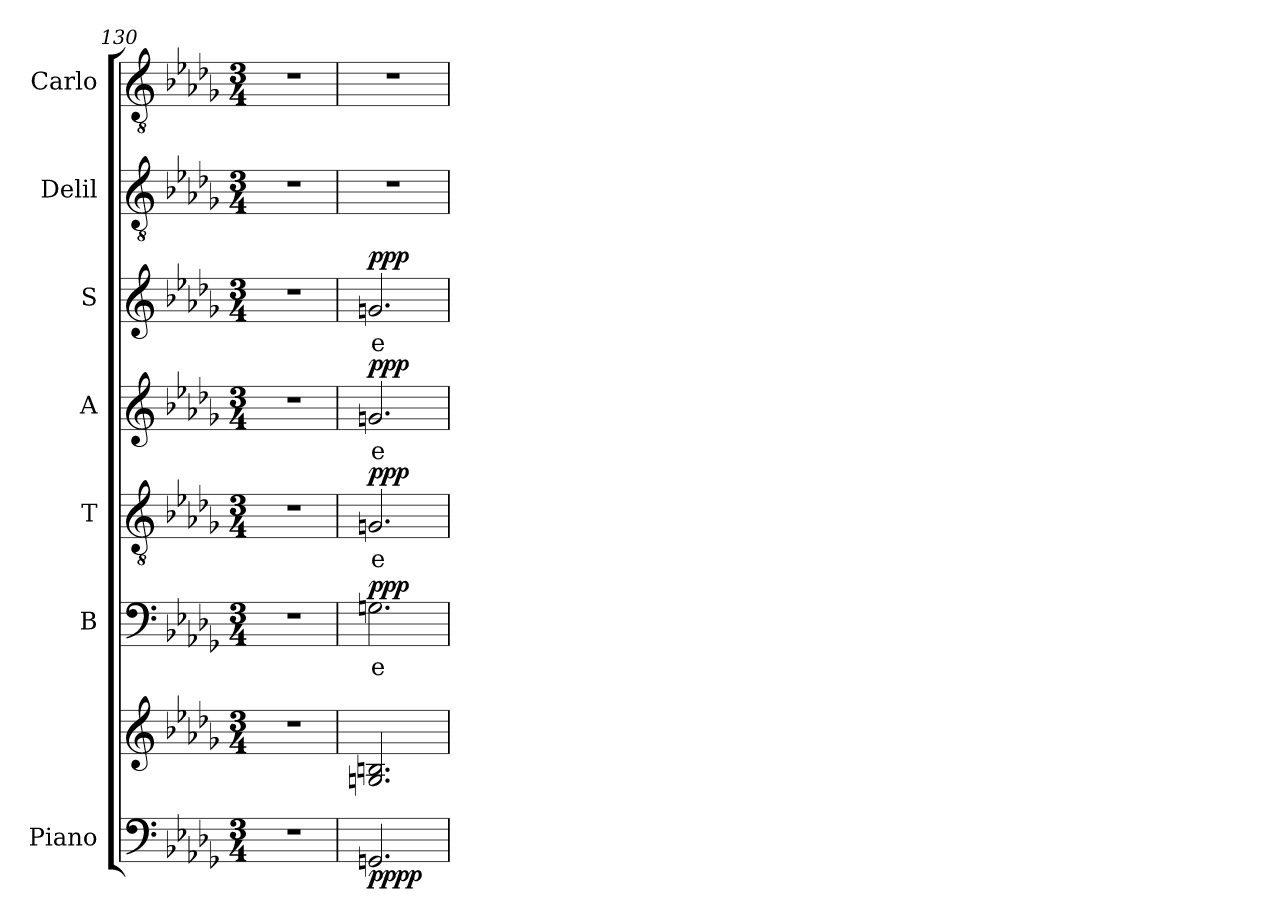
**kern	**kern	**dynam	**kern	**text	**dynam	**kern	**text	**dynam	**kern	**text	**dynam	**kern	**text	**dynam	**kern	**kern
*part7	*part7	*part7	*part6	*part6	*part6	*part5	*part5	*part5	*part4	*part4	*part4	*part3	*part3	*part3	*part2	*part1
*staff8	*staff7	*staff7/8	*staff6	*staff6	*staff6	*staff5	*staff5	*staff5	*staff4	*staff4	*staff4	*staff3	*staff3	*staff3	*staff2	*staff1
*I"Piano	*	*	*I"B	*	*	*I"T	*	*	*I"A	*	*	*I"S	*	*	*I"Delil	*I"Carlo
*I'Pno	*	*	*I'B	*	*	*I'T	*	*	*I'A	*	*	*I'S	*	*	*	*
*clefF4	*clefG2	*	*clefF4	*	*	*clefGv2	*	*	*clefG2	*	*	*clefG2	*	*	*clefGv2	*clefGv2
*k[b-e-a-d-g-]	*k[b-e-a-d-g-]	*	*k[b-e-a-d-g-]	*	*	*k[b-e-a-d-g-]	*	*	*k[b-e-a-d-g-]	*	*	*k[b-e-a-d-g-]	*	*	*k[b-e-a-d-g-]	*k[b-e-a-d-g-]
*M3/4	*M3/4	*	*M3/4	*	*	*M3/4	*	*	*M3/4	*	*	*M3/4	*	*	*M3/4	*M3/4
=130	=130	=130	=130	=130	=130	=130	=130	=130	=130	=130	=130	=130	=130	=130	=130	=130
2.r	2.r	.	2.r	.	.	2.r	.	.	2.r	.	.	2.r	.	.	2.r	2.r
=131	=131	=131	=131	=131	=131	=131	=131	=131	=131	=131	=131	=131	=131	=131	=131	=131
!	!	!LO:DY:b=2	!	!	!	!	!	!	!	!	!	!	!	!	!	!
!	!	!LO:DY:n=1:b	!	!	!LO:DY:a	!	!	!LO:DY:a	!	!	!LO:DY:a	!	!	!LO:DY:a	!	!
2.GGn/	2.Gn/ 2.Bn/	pp pp	2.Gn\	e	ppp	2.Gn/	e	ppp	2.gn/	e	ppp	2.gn/	e	ppp	2.r	2.r
=	=	=	=	=	=	=	=	=	=	=	=	=	=	=	=	=
*-	*-	*-	*-	*-	*-	*-	*-	*-	*-	*-	*-	*-	*-	*-	*-	*-
